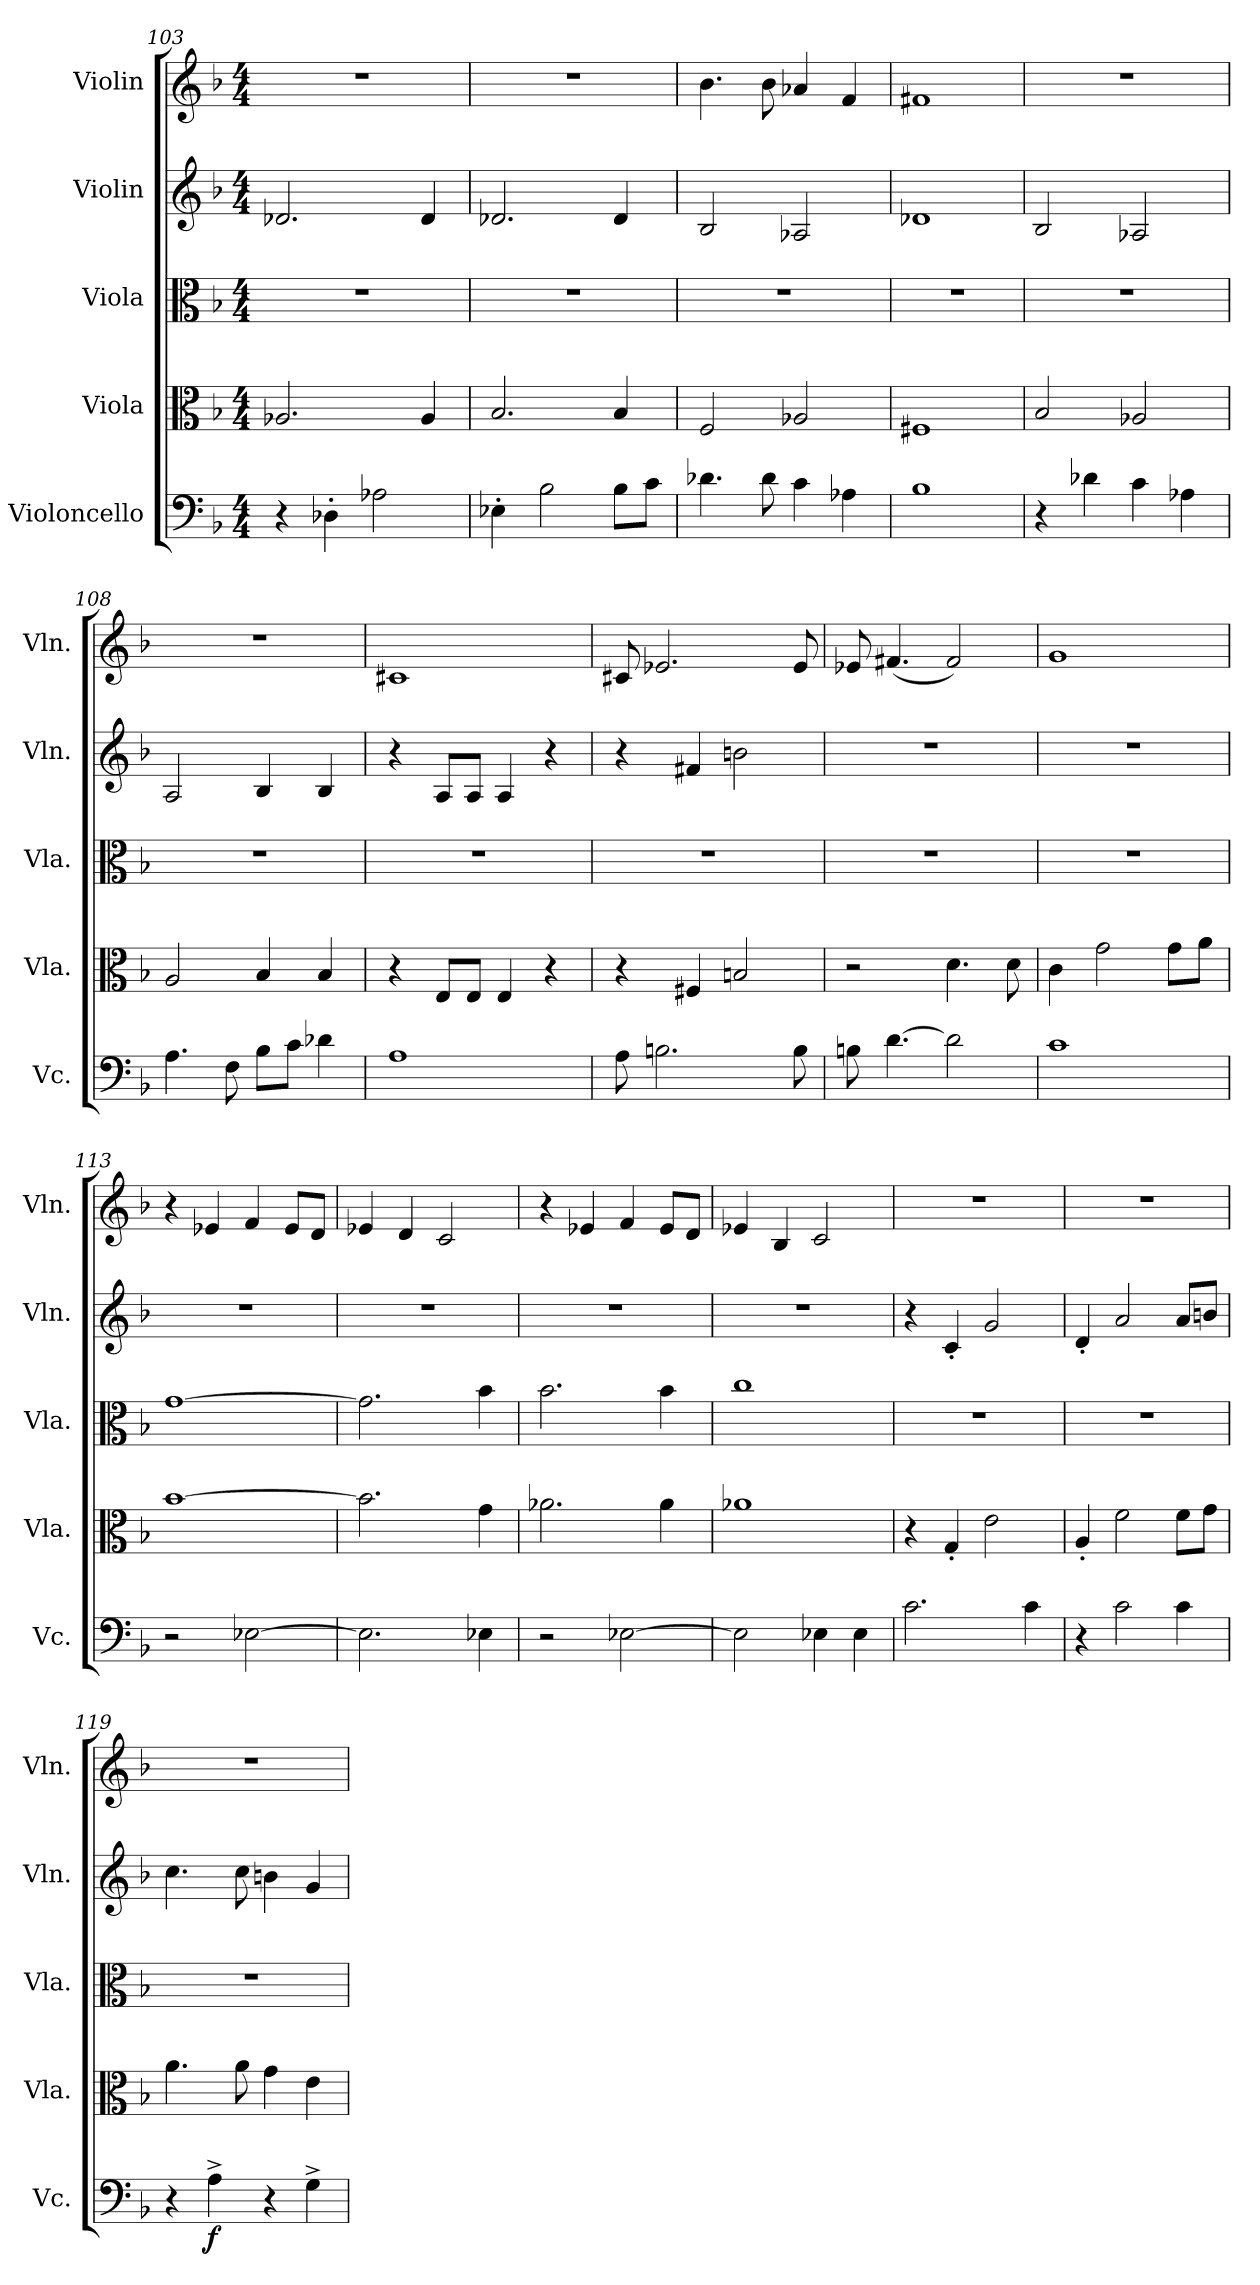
**kern	**dynam	**kern	**kern	**kern	**kern
*part5	*part5	*part4	*part3	*part2	*part1
*staff5	*staff5	*staff4	*staff3	*staff2	*staff1
*I"Violoncello	*	*I"Viola	*I"Viola	*I"Violin	*I"Violin
*I'Vc.	*	*I'Vla.	*I'Vla.	*I'Vln.	*I'Vln.
*clefF4	*	*clefC3	*clefC3	*clefG2	*clefG2
*k[b-]	*	*k[b-]	*k[b-]	*k[b-]	*k[b-]
*M4/4	*	*M4/4	*M4/4	*M4/4	*M4/4
=103	=103	=103	=103	=103	=103
4r	.	2.A-X/	1r	2.d-X/	1r
4D-X'\	.	.	.	.	.
2A-X\	.	.	.	.	.
.	.	4A-/	.	4d-/	.
!!LO:PB:g=z
=104	=104	=104	=104	=104	=104
4E-X'\	.	2.B-/	1r	2.d-X/	1r
2B-\	.	.	.	.	.
8B-\L	.	4B-/	.	4d-/	.
8c\J	.	.	.	.	.
=105	=105	=105	=105	=105	=105
4.d-X\	.	2F/	1r	2B-/	4.b-\
8d-\	.	.	.	.	8b-\
4c\	.	2A-X/	.	2A-X/	4a-X/
4A-X\	.	.	.	.	4f/
=106	=106	=106	=106	=106	=106
1B-	.	1F#X	1r	1d-X	1f#X
=107	=107	=107	=107	=107	=107
4r	.	2B-/	1r	2B-/	1r
4d-X\	.	.	.	.	.
4c\	.	2A-X/	.	2A-X/	.
4A-X\	.	.	.	.	.
=108	=108	=108	=108	=108	=108
4.A\	.	2A/	1r	2A/	1r
8F\	.	.	.	.	.
8B-\L	.	4B-/	.	4B-/	.
8c\J	.	.	.	.	.
4d-X\	.	4B-/	.	4B-/	.
=109	=109	=109	=109	=109	=109
1A	.	4r	1r	4r	1c#X
.	.	8E/L	.	8A/L	.
.	.	8E/J	.	8A/J	.
.	.	4E/	.	4A/	.
.	.	4r	.	4r	.
=110	=110	=110	=110	=110	=110
8A\	.	4r	1r	4r	8c#X/
2.Bn\	.	.	.	.	2.e-X/
.	.	4F#X/	.	4f#X/	.
.	.	2Bn/	.	2bn\	.
8B\	.	.	.	.	8e-/
!!LO:LB:g=z
=111	=111	=111	=111	=111	=111
8Bn\	.	2r	1r	1r	8e-X/
[4.d\	.	.	.	.	(4.f#X/
2d\]	.	4.d\	.	.	2f#/)
.	.	8d\	.	.	.
=112	=112	=112	=112	=112	=112
1c	.	4c\	1r	1r	1g
.	.	2g\	.	.	.
.	.	8g\L	.	.	.
.	.	8a\J	.	.	.
=113	=113	=113	=113	=113	=113
2r	.	[1b-	[1g	1r	4r
.	.	.	.	.	4e-X/
[2E-X\	.	.	.	.	4f/
.	.	.	.	.	8e-/L
.	.	.	.	.	8d/J
=114	=114	=114	=114	=114	=114
2.E-\]	.	2.b-\]	2.g\]	1r	4e-X/
.	.	.	.	.	4d/
.	.	.	.	.	2c/
4E-X\	.	4g\	4b-\	.	.
=115	=115	=115	=115	=115	=115
2r	.	2.a-X\	2.b-\	1r	4r
.	.	.	.	.	4e-X/
[2E-X\	.	.	.	.	4f/
.	.	4a-\	4b-\	.	8e-/L
.	.	.	.	.	8d/J
=116	=116	=116	=116	=116	=116
2E-\]	.	1a-X	1cc	1r	4e-X/
.	.	.	.	.	4B-/
4E-X\	.	.	.	.	2c/
4E-\	.	.	.	.	.
=117	=117	=117	=117	=117	=117
2.c\	.	4r	1r	4r	1r
.	.	4G'/	.	4c'/	.
.	.	2e\	.	2g/	.
4c\	.	.	.	.	.
!!LO:PB:g=z
=118	=118	=118	=118	=118	=118
4r	.	4A'/	1r	4d'/	1r
2c\	.	2f\	.	2a/	.
4c\	.	8f\L	.	8a/L	.
.	.	8g\J	.	8bn/J	.
=119	=119	=119	=119	=119	=119
4r	.	4.a\	1r	4.cc\	1r
!	!LO:DY:b	!	!	!	!
4A^\	f	.	.	.	.
.	.	8a\	.	8cc\	.
4r	.	4g\	.	4bn\	.
4G^\	.	4e\	.	4g/	.
=	=	=	=	=	=
*-	*-	*-	*-	*-	*-
